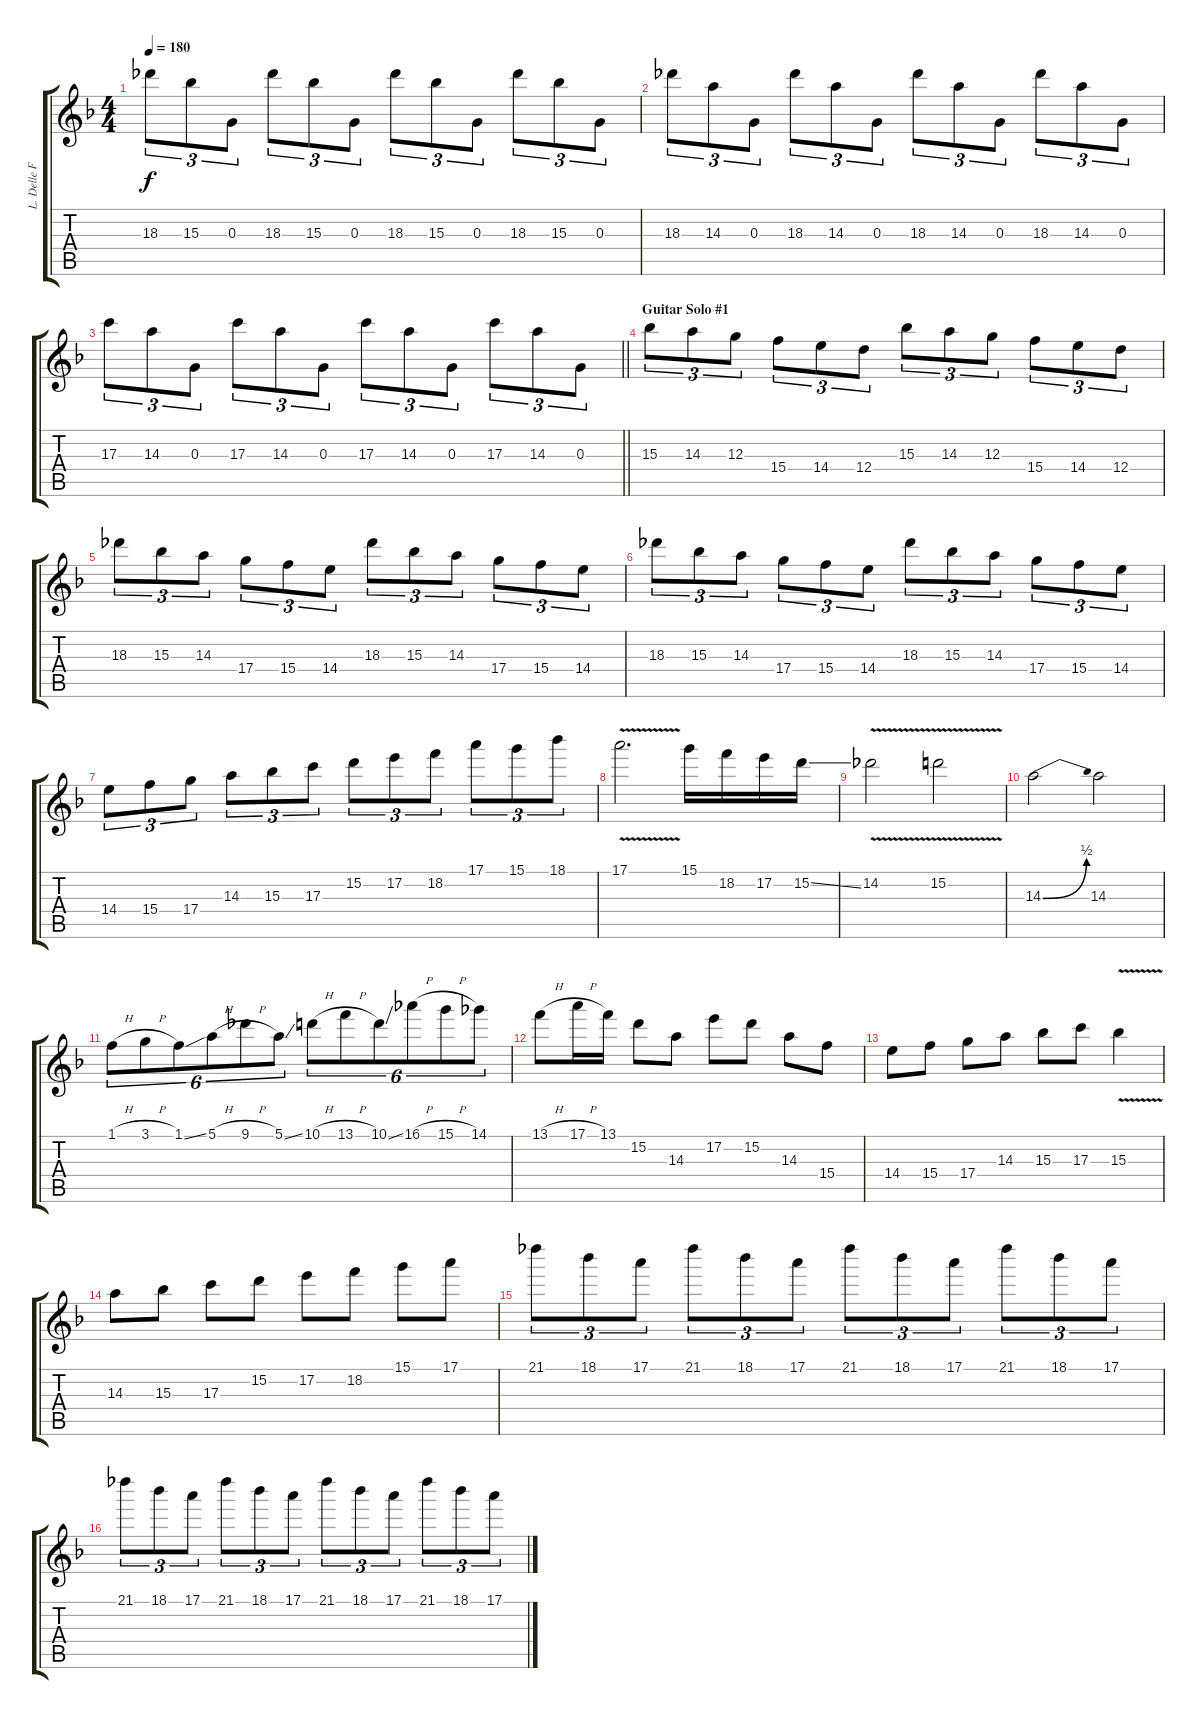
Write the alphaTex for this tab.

\track ("L. Delle Fave (Guitar Lead)" "L. Delle F") {instrument overdrivenguitar}
\staff {score tabs}
\tuning (E4 B3 G3 D3 A2 E2) {hide}
\ts (4 4)
\tempo 180
\clef g2
\ks dminor
18.3.8{tu (3 2) dy f} 15.3.8{tu (3 2)} 0.3.8{tu (3 2)} 18.3.8{tu (3 2)} 15.3.8{tu (3 2)} 0.3.8{tu (3 2)} 18.3.8{tu (3 2)} 15.3.8{tu (3 2)} 0.3.8{tu (3 2)} 18.3.8{tu (3 2)} 15.3.8{tu (3 2)} 0.3.8{tu (3 2)} |
18.3.8{tu (3 2)} 14.3.8{tu (3 2)} 0.3.8{tu (3 2)} 18.3.8{tu (3 2)} 14.3.8{tu (3 2)} 0.3.8{tu (3 2)} 18.3.8{tu (3 2)} 14.3.8{tu (3 2)} 0.3.8{tu (3 2)} 18.3.8{tu (3 2)} 14.3.8{tu (3 2)} 0.3.8{tu (3 2)} |
\barLineRight lightlight
17.3.8{tu (3 2)} 14.3.8{tu (3 2)} 0.3.8{tu (3 2)} 17.3.8{tu (3 2)} 14.3.8{tu (3 2)} 0.3.8{tu (3 2)} 17.3.8{tu (3 2)} 14.3.8{tu (3 2)} 0.3.8{tu (3 2)} 17.3.8{tu (3 2)} 14.3.8{tu (3 2)} 0.3.8{tu (3 2)} |
\section ("" "Guitar Solo #1")
15.3.8{tu (3 2)} 14.3.8{tu (3 2)} 12.3.8{tu (3 2)} 15.4.8{tu (3 2)} 14.4.8{tu (3 2)} 12.4.8{tu (3 2)} 15.3.8{tu (3 2)} 14.3.8{tu (3 2)} 12.3.8{tu (3 2)} 15.4.8{tu (3 2)} 14.4.8{tu (3 2)} 12.4.8{tu (3 2)} |
18.3.8{tu (3 2)} 15.3.8{tu (3 2)} 14.3.8{tu (3 2)} 17.4.8{tu (3 2)} 15.4.8{tu (3 2)} 14.4.8{tu (3 2)} 18.3.8{tu (3 2)} 15.3.8{tu (3 2)} 14.3.8{tu (3 2)} 17.4.8{tu (3 2)} 15.4.8{tu (3 2)} 14.4.8{tu (3 2)} |
18.3.8{tu (3 2)} 15.3.8{tu (3 2)} 14.3.8{tu (3 2)} 17.4.8{tu (3 2)} 15.4.8{tu (3 2)} 14.4.8{tu (3 2)} 18.3.8{tu (3 2)} 15.3.8{tu (3 2)} 14.3.8{tu (3 2)} 17.4.8{tu (3 2)} 15.4.8{tu (3 2)} 14.4.8{tu (3 2)} |
14.4.8{tu (3 2)} 15.4.8{tu (3 2)} 17.4.8{tu (3 2)} 14.3.8{tu (3 2)} 15.3.8{tu (3 2)} 17.3.8{tu (3 2)} 15.2.8{tu (3 2)} 17.2.8{tu (3 2)} 18.2.8{tu (3 2)} 17.1.8{tu (3 2)} 15.1.8{tu (3 2)} 18.1.8{tu (3 2)} |
17.1{v}.2{d} 15.1.16 18.2.16 17.2.16 15.2{ss}.16 |
14.2{v}.2 15.2{v}.2 |
14.3{be (bend 0 0 60 2)}.2 14.3.2 |
1.1{h}.8{tu (6 4)} 3.1{h}.8{tu (6 4)} 1.1{ss}.8{tu (6 4)} 5.1{h}.8{tu (6 4)} 9.1{h}.8{tu (6 4)} 5.1{ss}.8{tu (6 4)} 10.1{h}.8{tu (6 4)} 13.1{h}.8{tu (6 4)} 10.1{ss}.8{tu (6 4)} 16.1{h}.8{tu (6 4)} 15.1{h}.8{tu (6 4)} 14.1.8{tu (6 4)} |
13.1{h}.8 17.1{h}.16 13.1.16 15.2.8 14.3.8 17.2.8 15.2.8 14.3.8 15.4.8 |
14.4.8 15.4.8 17.4.8 14.3.8 15.3.8 17.3.8 15.3{v}.4 |
14.3.8 15.3.8 17.3.8 15.2.8 17.2.8 18.2.8 15.1.8 17.1.8 |
21.1.8{tu (3 2)} 18.1.8{tu (3 2)} 17.1.8{tu (3 2)} 21.1.8{tu (3 2)} 18.1.8{tu (3 2)} 17.1.8{tu (3 2)} 21.1.8{tu (3 2)} 18.1.8{tu (3 2)} 17.1.8{tu (3 2)} 21.1.8{tu (3 2)} 18.1.8{tu (3 2)} 17.1.8{tu (3 2)} |
21.1.8{tu (3 2)} 18.1.8{tu (3 2)} 17.1.8{tu (3 2)} 21.1.8{tu (3 2)} 18.1.8{tu (3 2)} 17.1.8{tu (3 2)} 21.1.8{tu (3 2)} 18.1.8{tu (3 2)} 17.1.8{tu (3 2)} 21.1.8{tu (3 2)} 18.1.8{tu (3 2)} 17.1.8{tu (3 2)}
